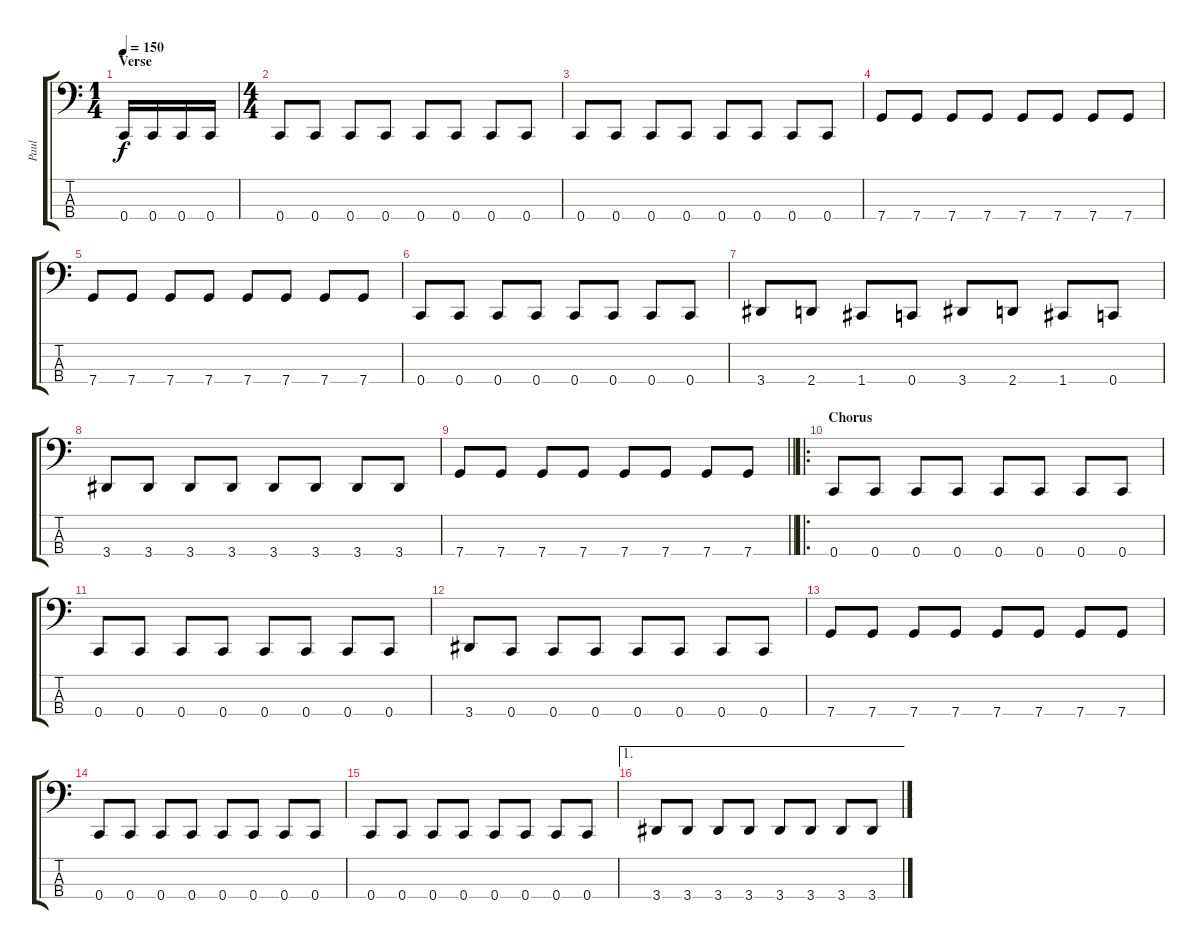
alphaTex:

\track ("Paul" "Paul") {instrument electricbasspick}
\staff {score tabs}
\tuning (F2 C2 G1 C1) {hide}
\ts (1 4)
\section ("" "Verse")
\tempo 150
\clef f4
\ks c
0.4.16{dy f} 0.4.16 0.4.16 0.4.16 |
\ts (4 4)
0.4.8 0.4.8 0.4.8 0.4.8 0.4.8 0.4.8 0.4.8 0.4.8 |
0.4.8 0.4.8 0.4.8 0.4.8 0.4.8 0.4.8 0.4.8 0.4.8 |
7.4.8 7.4.8 7.4.8 7.4.8 7.4.8 7.4.8 7.4.8 7.4.8 |
7.4.8 7.4.8 7.4.8 7.4.8 7.4.8 7.4.8 7.4.8 7.4.8 |
0.4.8 0.4.8 0.4.8 0.4.8 0.4.8 0.4.8 0.4.8 0.4.8 |
3.4.8 2.4.8 1.4.8 0.4.8 3.4.8 2.4.8 1.4.8 0.4.8 |
3.4.8 3.4.8 3.4.8 3.4.8 3.4.8 3.4.8 3.4.8 3.4.8 |
\barLineRight lightlight
7.4.8 7.4.8 7.4.8 7.4.8 7.4.8 7.4.8 7.4.8 7.4.8 |
\ro
\section ("" "Chorus")
0.4.8 0.4.8 0.4.8 0.4.8 0.4.8 0.4.8 0.4.8 0.4.8 |
0.4.8 0.4.8 0.4.8 0.4.8 0.4.8 0.4.8 0.4.8 0.4.8 |
3.4.8 0.4.8 0.4.8 0.4.8 0.4.8 0.4.8 0.4.8 0.4.8 |
7.4.8 7.4.8 7.4.8 7.4.8 7.4.8 7.4.8 7.4.8 7.4.8 |
0.4.8 0.4.8 0.4.8 0.4.8 0.4.8 0.4.8 0.4.8 0.4.8 |
0.4.8 0.4.8 0.4.8 0.4.8 0.4.8 0.4.8 0.4.8 0.4.8 |
\ae 1
3.4.8 3.4.8 3.4.8 3.4.8 3.4.8 3.4.8 3.4.8 3.4{sl}.8
